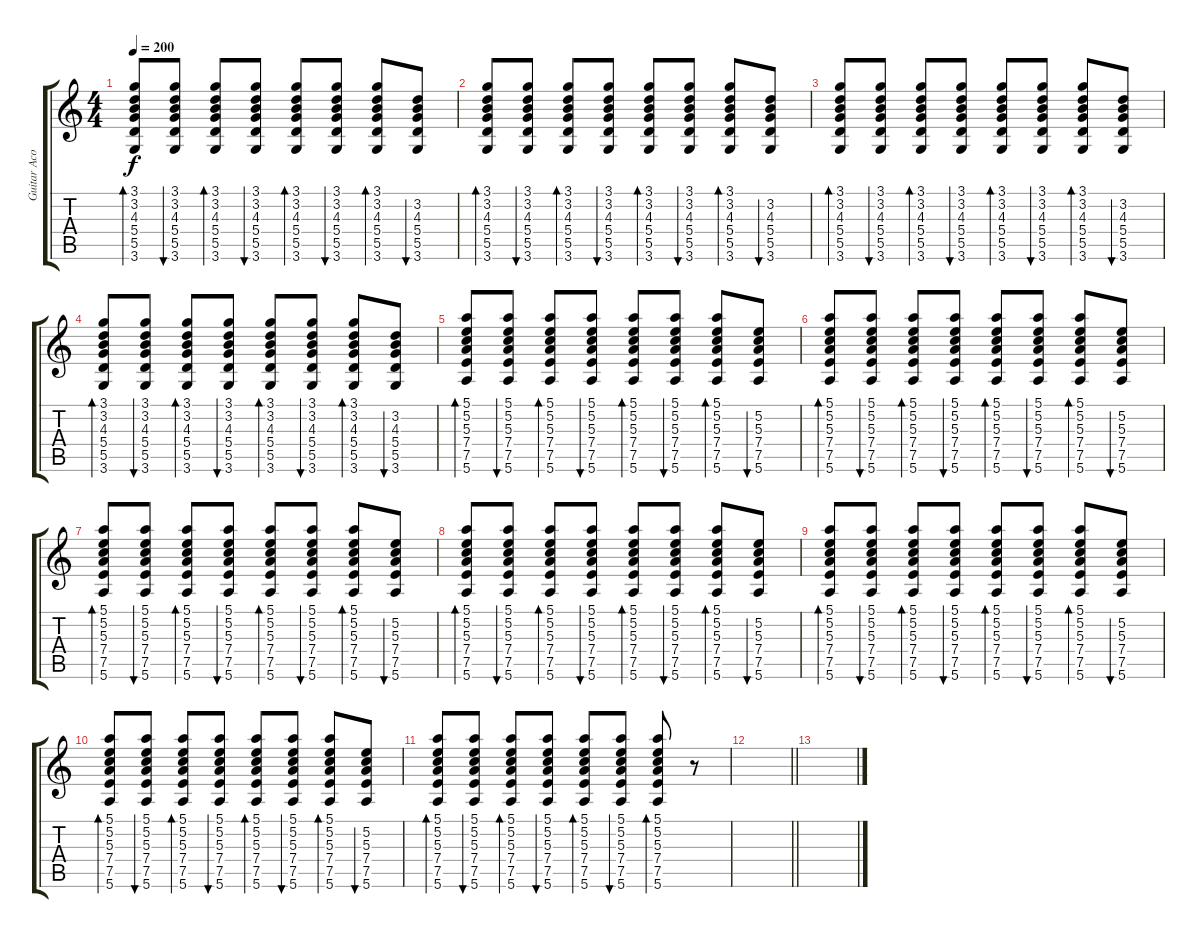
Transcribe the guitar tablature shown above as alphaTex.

\track ("Guitar Acoustic [Standard]" "Guitar Aco") {instrument acousticguitarsteel}
\staff {score tabs}
\tuning (E4 B3 G3 D3 A2 E2) {hide}
\ts (4 4)
\tempo 200
\clef g2
\ks c
(3.1 3.2 4.3 5.4 5.5 3.6).8{bd 30 dy f} (3.1 3.2 4.3 5.4 5.5 3.6).8{bu 30} (3.1 3.2 4.3 5.4 5.5 3.6).8{bd 30} (3.1 3.2 4.3 5.4 5.5 3.6).8{bu 30} (3.1 3.2 4.3 5.4 5.5 3.6).8{bd 30} (3.1 3.2 4.3 5.4 5.5 3.6).8{bu 30} (3.1 3.2 4.3 5.4 5.5 3.6).8{bd 30} (3.2 4.3 5.4 5.5 3.6).8{bu 30} |
(3.1 3.2 4.3 5.4 5.5 3.6).8{bd 30} (3.1 3.2 4.3 5.4 5.5 3.6).8{bu 30} (3.1 3.2 4.3 5.4 5.5 3.6).8{bd 30} (3.1 3.2 4.3 5.4 5.5 3.6).8{bu 30} (3.1 3.2 4.3 5.4 5.5 3.6).8{bd 30} (3.1 3.2 4.3 5.4 5.5 3.6).8{bu 30} (3.1 3.2 4.3 5.4 5.5 3.6).8{bd 30} (3.2 4.3 5.4 5.5 3.6).8{bu 30} |
(3.1 3.2 4.3 5.4 5.5 3.6).8{bd 30} (3.1 3.2 4.3 5.4 5.5 3.6).8{bu 30} (3.1 3.2 4.3 5.4 5.5 3.6).8{bd 30} (3.1 3.2 4.3 5.4 5.5 3.6).8{bu 30} (3.1 3.2 4.3 5.4 5.5 3.6).8{bd 30} (3.1 3.2 4.3 5.4 5.5 3.6).8{bu 30} (3.1 3.2 4.3 5.4 5.5 3.6).8{bd 30} (3.2 4.3 5.4 5.5 3.6).8{bu 30} |
(3.1 3.2 4.3 5.4 5.5 3.6).8{bd 30} (3.1 3.2 4.3 5.4 5.5 3.6).8{bu 30} (3.1 3.2 4.3 5.4 5.5 3.6).8{bd 30} (3.1 3.2 4.3 5.4 5.5 3.6).8{bu 30} (3.1 3.2 4.3 5.4 5.5 3.6).8{bd 30} (3.1 3.2 4.3 5.4 5.5 3.6).8{bu 30} (3.1 3.2 4.3 5.4 5.5 3.6).8{bd 30} (3.2 4.3 5.4 5.5 3.6).8{bu 30} |
(5.1 5.2 5.3 7.4 7.5 5.6).8{bd 30} (5.1 5.2 5.3 7.4 7.5 5.6).8{bu 30} (5.1 5.2 5.3 7.4 7.5 5.6).8{bd 30} (5.1 5.2 5.3 7.4 7.5 5.6).8{bu 30} (5.1 5.2 5.3 7.4 7.5 5.6).8{bd 30} (5.1 5.2 5.3 7.4 7.5 5.6).8{bu 30} (5.1 5.2 5.3 7.4 7.5 5.6).8{bd 30} (5.2 5.3 7.4 7.5 5.6).8{bu 30} |
(5.1 5.2 5.3 7.4 7.5 5.6).8{bd 30} (5.1 5.2 5.3 7.4 7.5 5.6).8{bu 30} (5.1 5.2 5.3 7.4 7.5 5.6).8{bd 30} (5.1 5.2 5.3 7.4 7.5 5.6).8{bu 30} (5.1 5.2 5.3 7.4 7.5 5.6).8{bd 30} (5.1 5.2 5.3 7.4 7.5 5.6).8{bu 30} (5.1 5.2 5.3 7.4 7.5 5.6).8{bd 30} (5.2 5.3 7.4 7.5 5.6).8{bu 30} |
(5.1 5.2 5.3 7.4 7.5 5.6).8{bd 30} (5.1 5.2 5.3 7.4 7.5 5.6).8{bu 30} (5.1 5.2 5.3 7.4 7.5 5.6).8{bd 30} (5.1 5.2 5.3 7.4 7.5 5.6).8{bu 30} (5.1 5.2 5.3 7.4 7.5 5.6).8{bd 30} (5.1 5.2 5.3 7.4 7.5 5.6).8{bu 30} (5.1 5.2 5.3 7.4 7.5 5.6).8{bd 30} (5.2 5.3 7.4 7.5 5.6).8{bu 30} |
(5.1 5.2 5.3 7.4 7.5 5.6).8{bd 30} (5.1 5.2 5.3 7.4 7.5 5.6).8{bu 30} (5.1 5.2 5.3 7.4 7.5 5.6).8{bd 30} (5.1 5.2 5.3 7.4 7.5 5.6).8{bu 30} (5.1 5.2 5.3 7.4 7.5 5.6).8{bd 30} (5.1 5.2 5.3 7.4 7.5 5.6).8{bu 30} (5.1 5.2 5.3 7.4 7.5 5.6).8{bd 30} (5.2 5.3 7.4 7.5 5.6).8{bu 30} |
(5.1 5.2 5.3 7.4 7.5 5.6).8{bd 30} (5.1 5.2 5.3 7.4 7.5 5.6).8{bu 30} (5.1 5.2 5.3 7.4 7.5 5.6).8{bd 30} (5.1 5.2 5.3 7.4 7.5 5.6).8{bu 30} (5.1 5.2 5.3 7.4 7.5 5.6).8{bd 30} (5.1 5.2 5.3 7.4 7.5 5.6).8{bu 30} (5.1 5.2 5.3 7.4 7.5 5.6).8{bd 30} (5.2 5.3 7.4 7.5 5.6).8{bu 30} |
(5.1 5.2 5.3 7.4 7.5 5.6).8{bd 30} (5.1 5.2 5.3 7.4 7.5 5.6).8{bu 30} (5.1 5.2 5.3 7.4 7.5 5.6).8{bd 30} (5.1 5.2 5.3 7.4 7.5 5.6).8{bu 30} (5.1 5.2 5.3 7.4 7.5 5.6).8{bd 30} (5.1 5.2 5.3 7.4 7.5 5.6).8{bu 30} (5.1 5.2 5.3 7.4 7.5 5.6).8{bd 30} (5.2 5.3 7.4 7.5 5.6).8{bu 30} |
(5.1 5.2 5.3 7.4 7.5 5.6).8{bd 30} (5.1 5.2 5.3 7.4 7.5 5.6).8{bu 30} (5.1 5.2 5.3 7.4 7.5 5.6).8{bd 30} (5.1 5.2 5.3 7.4 7.5 5.6).8{bu 30} (5.1 5.2 5.3 7.4 7.5 5.6).8{bd 30} (5.1 5.2 5.3 7.4 7.5 5.6).8{bu 30} (5.1 5.2 5.3 7.4 7.5 5.6).8{bd 30} r.8 |
\barLineRight lightlight
|
\section ("" "")
